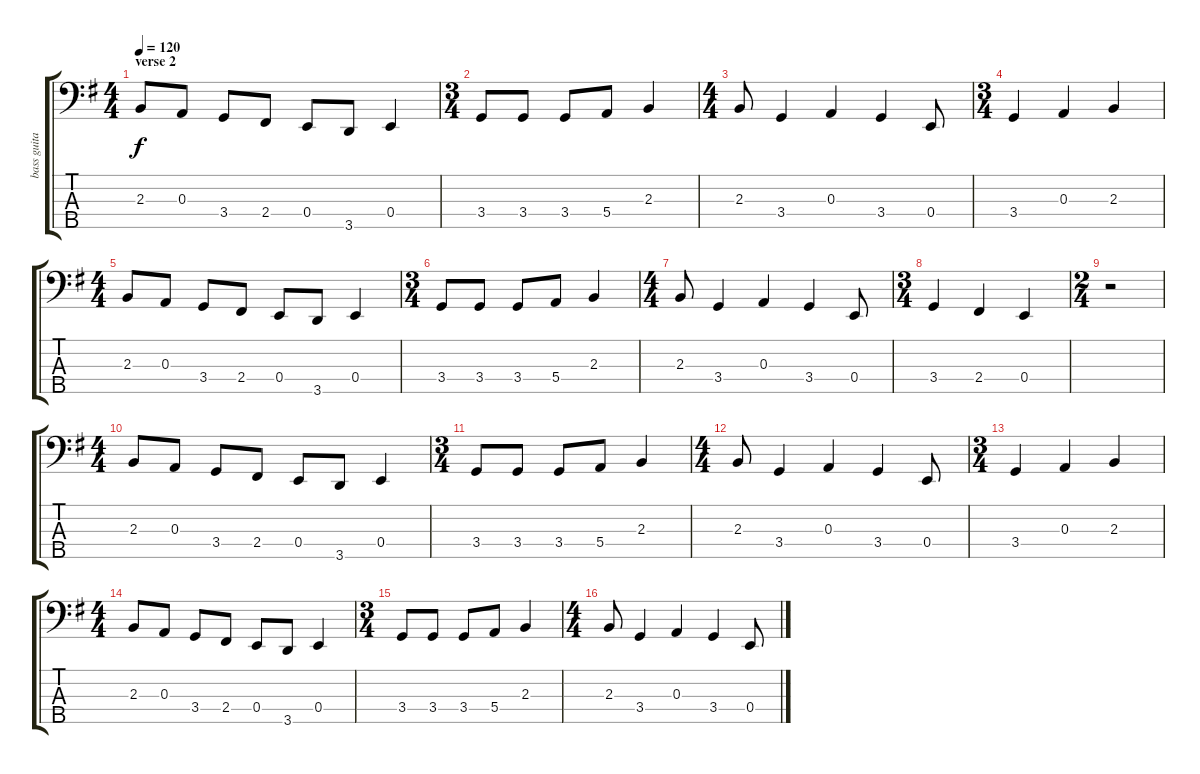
\track ("bass guitar" "bass guita") {instrument electricbassfinger}
\staff {score tabs}
\tuning (G2 D2 A1 E1 B0) {hide}
\ts (4 4)
\section ("" "verse 2")
\tempo 120
\clef f4
\ks g
2.3.8{dy f} 0.3.8 3.4.8 2.4.8 0.4.8 3.5.8 0.4.4 |
\ts (3 4)
3.4.8 3.4.8 3.4.8 5.4.8 2.3.4 |
\ts (4 4)
2.3.8 3.4.4 0.3.4 3.4.4 0.4.8 |
\ts (3 4)
3.4.4 0.3.4 2.3.4 |
\ts (4 4)
2.3.8 0.3.8 3.4.8 2.4.8 0.4.8 3.5.8 0.4.4 |
\ts (3 4)
3.4.8 3.4.8 3.4.8 5.4.8 2.3.4 |
\ts (4 4)
2.3.8 3.4.4 0.3.4 3.4.4 0.4.8 |
\ts (3 4)
3.4.4 2.4.4 0.4.4 |
\ts (2 4)
r.2 |
\ts (4 4)
2.3.8 0.3.8 3.4.8 2.4.8 0.4.8 3.5.8 0.4.4 |
\ts (3 4)
3.4.8 3.4.8 3.4.8 5.4.8 2.3.4 |
\ts (4 4)
2.3.8 3.4.4 0.3.4 3.4.4 0.4.8 |
\ts (3 4)
3.4.4 0.3.4 2.3.4 |
\ts (4 4)
2.3.8 0.3.8 3.4.8 2.4.8 0.4.8 3.5.8 0.4.4 |
\ts (3 4)
3.4.8 3.4.8 3.4.8 5.4.8 2.3.4 |
\ts (4 4)
2.3.8 3.4.4 0.3.4 3.4.4 0.4.8
